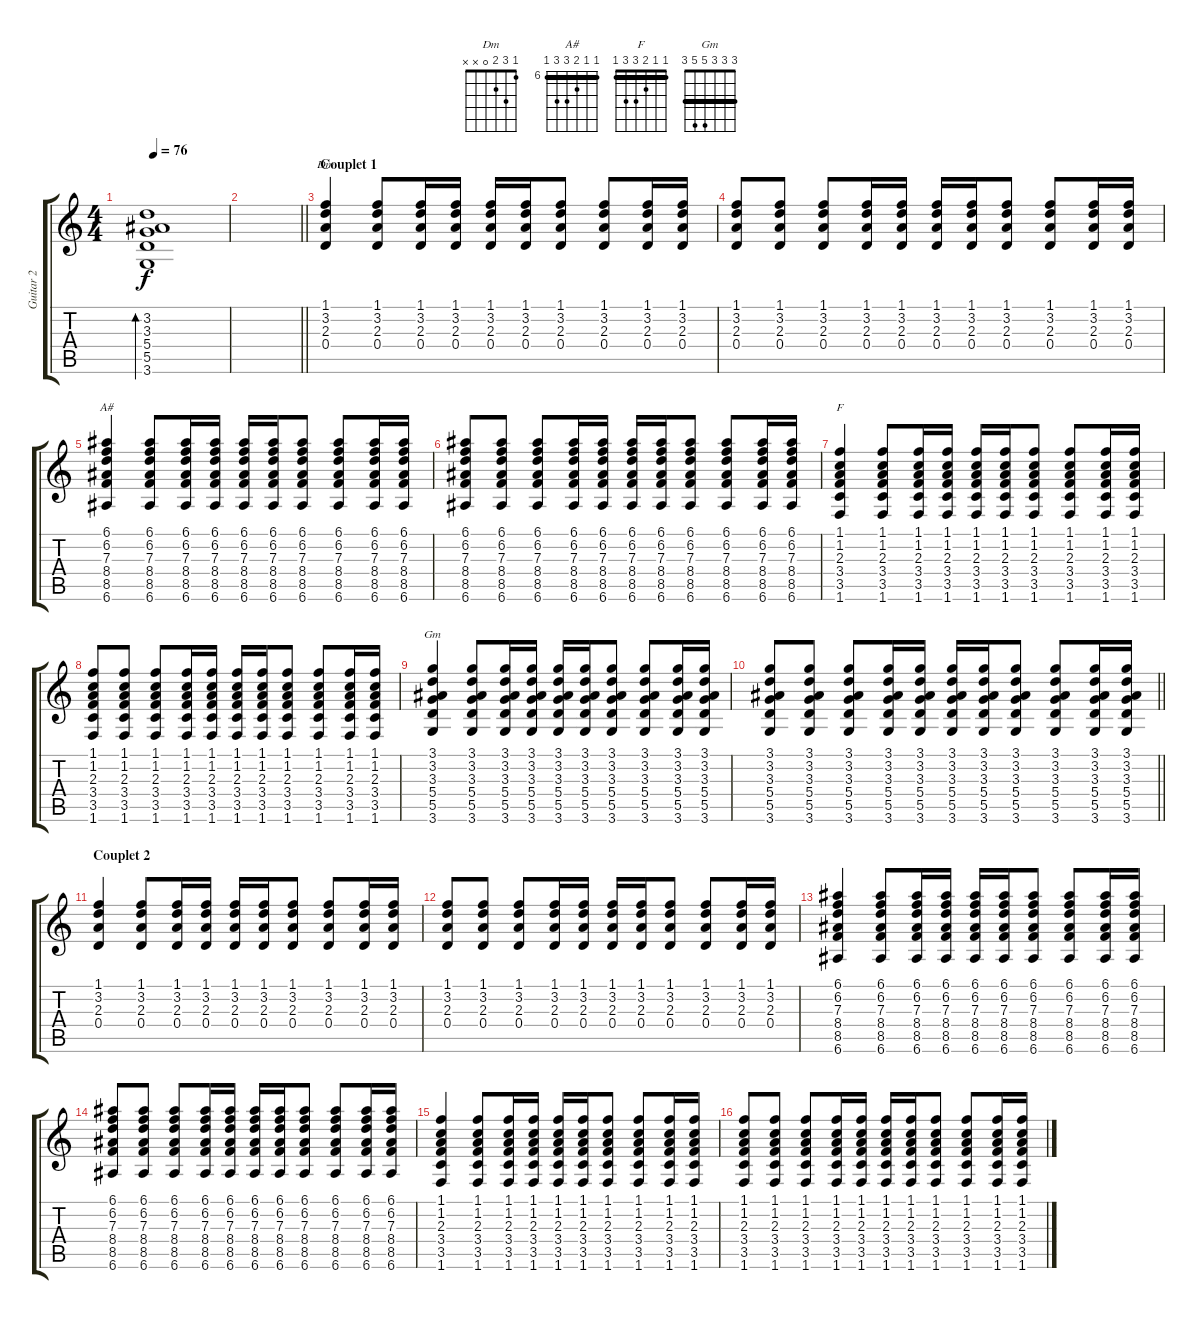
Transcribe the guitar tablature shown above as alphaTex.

\track ("Guitar 2" "Guitar 2") {instrument acousticguitarnylon}
\staff {score tabs}
\tuning (E4 B3 G3 D3 A2 E2) {hide}
\chord ("Dm" 1 3 2 0 x x)
\chord ("A#" 6 6 7 8 8 6) {firstfret 6 barre 6}
\chord ("F" 1 1 2 3 3 1) {barre 1}
\chord ("Gm" 3 3 3 5 5 3) {barre 3}
\ts (4 4)
\tempo 76
\clef g2
\ks c
(3.2 3.3 5.4 5.5 3.6).1{bd 120 dy f} |
\barLineRight lightlight
|
\section ("" "Couplet 1")
(1.1 3.2 2.3 0.4).4{ch "Dm" volume 2} (1.1 3.2 2.3 0.4).8 (1.1 3.2 2.3 0.4).16 (1.1 3.2 2.3 0.4).16 (1.1 3.2 2.3 0.4).16 (1.1 3.2 2.3 0.4).16 (1.1 3.2 2.3 0.4).8 (1.1 3.2 2.3 0.4).8 (1.1 3.2 2.3 0.4).16 (1.1 3.2 2.3 0.4).16 |
(1.1 3.2 2.3 0.4).8 (1.1 3.2 2.3 0.4).8 (1.1 3.2 2.3 0.4).8 (1.1 3.2 2.3 0.4).16 (1.1 3.2 2.3 0.4).16 (1.1 3.2 2.3 0.4).16 (1.1 3.2 2.3 0.4).16 (1.1 3.2 2.3 0.4).8 (1.1 3.2 2.3 0.4).8 (1.1 3.2 2.3 0.4).16 (1.1 3.2 2.3 0.4).16 |
(6.1 6.2 7.3 8.4 8.5 6.6).4{ch "A#"} (6.1 6.2 7.3 8.4 8.5 6.6).8 (6.1 6.2 7.3 8.4 8.5 6.6).16 (6.1 6.2 7.3 8.4 8.5 6.6).16 (6.1 6.2 7.3 8.4 8.5 6.6).16 (6.1 6.2 7.3 8.4 8.5 6.6).16 (6.1 6.2 7.3 8.4 8.5 6.6).8 (6.1 6.2 7.3 8.4 8.5 6.6).8 (6.1 6.2 7.3 8.4 8.5 6.6).16 (6.1 6.2 7.3 8.4 8.5 6.6).16 |
(6.1 6.2 7.3 8.4 8.5 6.6).8 (6.1 6.2 7.3 8.4 8.5 6.6).8 (6.1 6.2 7.3 8.4 8.5 6.6).8 (6.1 6.2 7.3 8.4 8.5 6.6).16 (6.1 6.2 7.3 8.4 8.5 6.6).16 (6.1 6.2 7.3 8.4 8.5 6.6).16 (6.1 6.2 7.3 8.4 8.5 6.6).16 (6.1 6.2 7.3 8.4 8.5 6.6).8 (6.1 6.2 7.3 8.4 8.5 6.6).8 (6.1 6.2 7.3 8.4 8.5 6.6).16 (6.1 6.2 7.3 8.4 8.5 6.6).16 |
(1.1 1.2 2.3 3.4 3.5 1.6).4{ch "F"} (1.1 1.2 2.3 3.4 3.5 1.6).8 (1.1 1.2 2.3 3.4 3.5 1.6).16 (1.1 1.2 2.3 3.4 3.5 1.6).16 (1.1 1.2 2.3 3.4 3.5 1.6).16 (1.1 1.2 2.3 3.4 3.5 1.6).16 (1.1 1.2 2.3 3.4 3.5 1.6).8 (1.1 1.2 2.3 3.4 3.5 1.6).8 (1.1 1.2 2.3 3.4 3.5 1.6).16 (1.1 1.2 2.3 3.4 3.5 1.6).16 |
(1.1 1.2 2.3 3.4 3.5 1.6).8 (1.1 1.2 2.3 3.4 3.5 1.6).8 (1.1 1.2 2.3 3.4 3.5 1.6).8 (1.1 1.2 2.3 3.4 3.5 1.6).16 (1.1 1.2 2.3 3.4 3.5 1.6).16 (1.1 1.2 2.3 3.4 3.5 1.6).16 (1.1 1.2 2.3 3.4 3.5 1.6).16 (1.1 1.2 2.3 3.4 3.5 1.6).8 (1.1 1.2 2.3 3.4 3.5 1.6).8 (1.1 1.2 2.3 3.4 3.5 1.6).16 (1.1 1.2 2.3 3.4 3.5 1.6).16 |
(3.1 3.2 3.3 5.4 5.5 3.6).4{ch "Gm"} (3.1 3.2 3.3 5.4 5.5 3.6).8 (3.1 3.2 3.3 5.4 5.5 3.6).16 (3.1 3.2 3.3 5.4 5.5 3.6).16 (3.1 3.2 3.3 5.4 5.5 3.6).16 (3.1 3.2 3.3 5.4 5.5 3.6).16 (3.1 3.2 3.3 5.4 5.5 3.6).8 (3.1 3.2 3.3 5.4 5.5 3.6).8 (3.1 3.2 3.3 5.4 5.5 3.6).16 (3.1 3.2 3.3 5.4 5.5 3.6).16 |
\barLineRight lightlight
(3.1 3.2 3.3 5.4 5.5 3.6).8 (3.1 3.2 3.3 5.4 5.5 3.6).8 (3.1 3.2 3.3 5.4 5.5 3.6).8 (3.1 3.2 3.3 5.4 5.5 3.6).16 (3.1 3.2 3.3 5.4 5.5 3.6).16 (3.1 3.2 3.3 5.4 5.5 3.6).16 (3.1 3.2 3.3 5.4 5.5 3.6).16 (3.1 3.2 3.3 5.4 5.5 3.6).8 (3.1 3.2 3.3 5.4 5.5 3.6).8 (3.1 3.2 3.3 5.4 5.5 3.6).16 (3.1 3.2 3.3 5.4 5.5 3.6).16 |
\section ("" "Couplet 2")
(1.1 3.2 2.3 0.4).4 (1.1 3.2 2.3 0.4).8 (1.1 3.2 2.3 0.4).16 (1.1 3.2 2.3 0.4).16 (1.1 3.2 2.3 0.4).16 (1.1 3.2 2.3 0.4).16 (1.1 3.2 2.3 0.4).8 (1.1 3.2 2.3 0.4).8 (1.1 3.2 2.3 0.4).16 (1.1 3.2 2.3 0.4).16 |
(1.1 3.2 2.3 0.4).8 (1.1 3.2 2.3 0.4).8 (1.1 3.2 2.3 0.4).8 (1.1 3.2 2.3 0.4).16 (1.1 3.2 2.3 0.4).16 (1.1 3.2 2.3 0.4).16 (1.1 3.2 2.3 0.4).16 (1.1 3.2 2.3 0.4).8 (1.1 3.2 2.3 0.4).8 (1.1 3.2 2.3 0.4).16 (1.1 3.2 2.3 0.4).16 |
(6.1 6.2 7.3 8.4 8.5 6.6).4 (6.1 6.2 7.3 8.4 8.5 6.6).8 (6.1 6.2 7.3 8.4 8.5 6.6).16 (6.1 6.2 7.3 8.4 8.5 6.6).16 (6.1 6.2 7.3 8.4 8.5 6.6).16 (6.1 6.2 7.3 8.4 8.5 6.6).16 (6.1 6.2 7.3 8.4 8.5 6.6).8 (6.1 6.2 7.3 8.4 8.5 6.6).8 (6.1 6.2 7.3 8.4 8.5 6.6).16 (6.1 6.2 7.3 8.4 8.5 6.6).16 |
(6.1 6.2 7.3 8.4 8.5 6.6).8 (6.1 6.2 7.3 8.4 8.5 6.6).8 (6.1 6.2 7.3 8.4 8.5 6.6).8 (6.1 6.2 7.3 8.4 8.5 6.6).16 (6.1 6.2 7.3 8.4 8.5 6.6).16 (6.1 6.2 7.3 8.4 8.5 6.6).16 (6.1 6.2 7.3 8.4 8.5 6.6).16 (6.1 6.2 7.3 8.4 8.5 6.6).8 (6.1 6.2 7.3 8.4 8.5 6.6).8 (6.1 6.2 7.3 8.4 8.5 6.6).16 (6.1 6.2 7.3 8.4 8.5 6.6).16 |
(1.1 1.2 2.3 3.4 3.5 1.6).4 (1.1 1.2 2.3 3.4 3.5 1.6).8 (1.1 1.2 2.3 3.4 3.5 1.6).16 (1.1 1.2 2.3 3.4 3.5 1.6).16 (1.1 1.2 2.3 3.4 3.5 1.6).16 (1.1 1.2 2.3 3.4 3.5 1.6).16 (1.1 1.2 2.3 3.4 3.5 1.6).8 (1.1 1.2 2.3 3.4 3.5 1.6).8 (1.1 1.2 2.3 3.4 3.5 1.6).16 (1.1 1.2 2.3 3.4 3.5 1.6).16 |
(1.1 1.2 2.3 3.4 3.5 1.6).8 (1.1 1.2 2.3 3.4 3.5 1.6).8 (1.1 1.2 2.3 3.4 3.5 1.6).8 (1.1 1.2 2.3 3.4 3.5 1.6).16 (1.1 1.2 2.3 3.4 3.5 1.6).16 (1.1 1.2 2.3 3.4 3.5 1.6).16 (1.1 1.2 2.3 3.4 3.5 1.6).16 (1.1 1.2 2.3 3.4 3.5 1.6).8 (1.1 1.2 2.3 3.4 3.5 1.6).8 (1.1 1.2 2.3 3.4 3.5 1.6).16 (1.1 1.2 2.3 3.4 3.5 1.6).16
